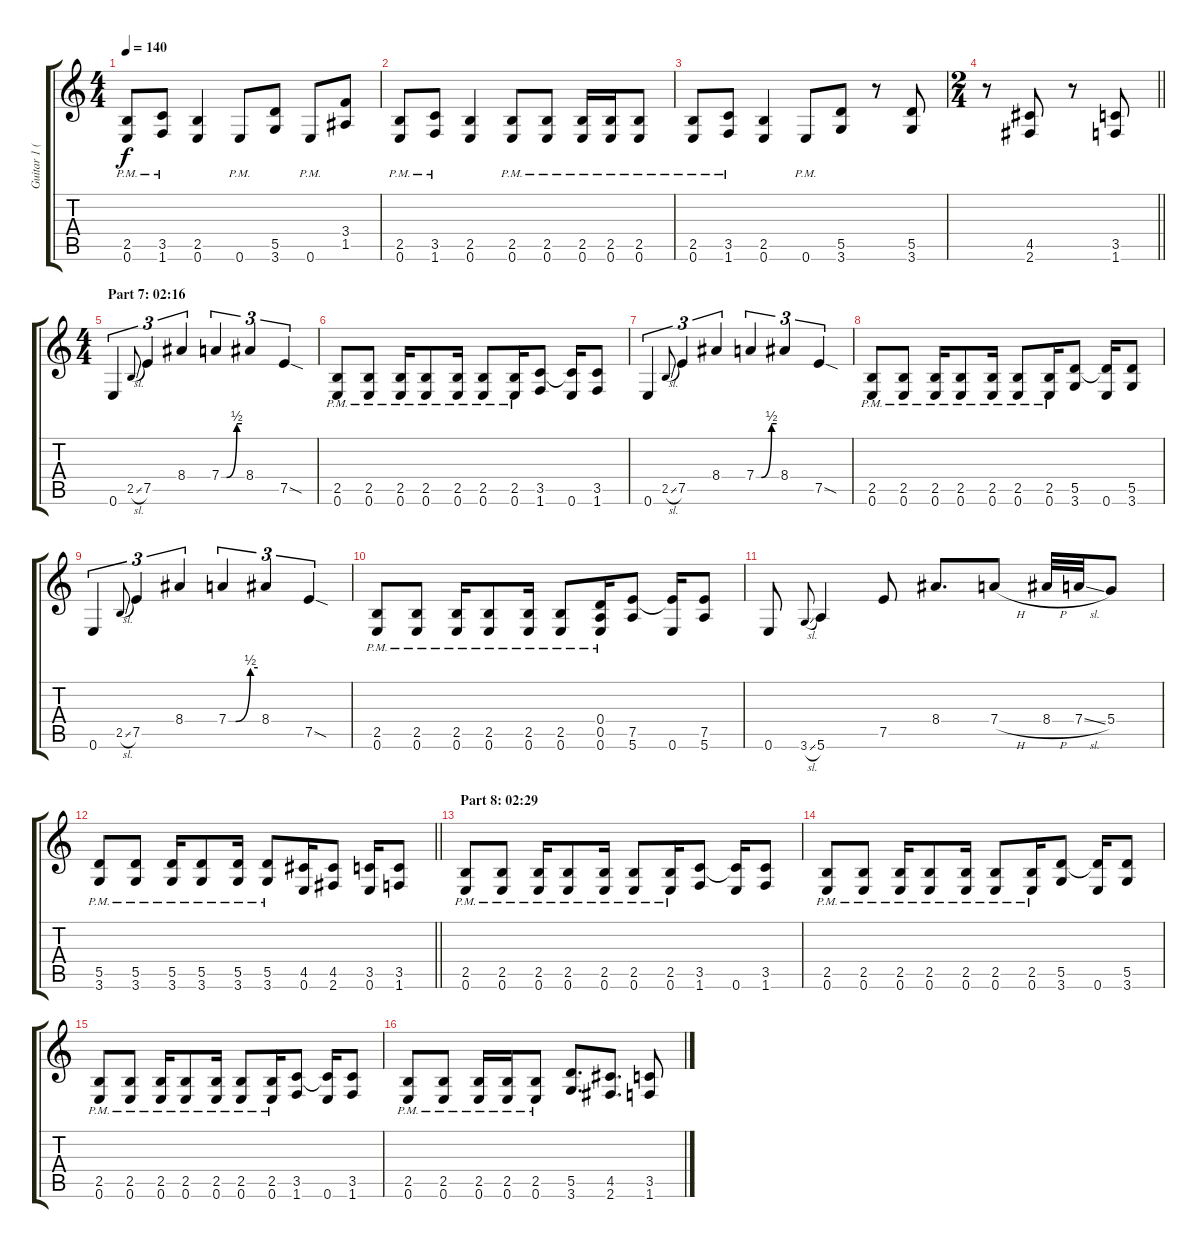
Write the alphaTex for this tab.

\track ("Guitar 1 (Distortion)" "Guitar 1 (") {instrument distortionguitar}
\staff {score tabs}
\tuning (E4 B3 G3 D3 A2 E2) {hide}
\ts (4 4)
\tempo 140
\clef g2
\ks c
(2.5{pm} 0.6{pm}).8{dy f} (3.5{pm} 1.6{pm}).8 (2.5 0.6).4 0.6{pm}.8 (5.5 3.6).8 0.6{pm}.8 (3.4 1.5).8 |
(2.5{pm} 0.6{pm}).8 (3.5{pm} 1.6{pm}).8 (2.5 0.6).4 (2.5{pm} 0.6{pm}).8 (2.5{pm} 0.6{pm}).8 (2.5{pm} 0.6{pm}).16 (2.5{pm} 0.6{pm}).16 (2.5{pm} 0.6{pm}).8 |
(2.5{pm} 0.6{pm}).8 (3.5{pm} 1.6{pm}).8 (2.5 0.6).4 0.6{pm}.8 (5.5 3.6).8 r.8 (5.5 3.6).8 |
\ts (2 4)
\barLineRight lightlight
r.8 (4.5 2.6).8 r.8 (3.5 1.6).8 |
\ts (4 4)
\section ("" "Part 7: 02:16")
0.6.4{tu (3 2)} 2.5{sl}.8{gr onbeat} 7.5.4{tu (3 2)} 8.4.4{tu (3 2)} 7.4{be (custom 0 0 15 0 45 2 60 2)}.4{tu (3 2)} 8.4.4{tu (3 2)} 7.5{sod}.4{tu (3 2)} |
(2.5{pm} 0.6{pm}).8 (2.5{pm} 0.6{pm}).8 (2.5{pm} 0.6{pm}).16 (2.5{pm} 0.6{pm}).8 (2.5{pm} 0.6{pm}).16 (2.5{pm} 0.6{pm}).8 (2.5{pm} 0.6{pm}).16 (3.5 1.6).8 (3.5{t} 0.6).16 (3.5 1.6).8 |
0.6.4{tu (3 2)} 2.5{sl}.8{gr onbeat} 7.5.4{tu (3 2)} 8.4.4{tu (3 2)} 7.4{be (custom 0 0 15 0 45 2 60 2)}.4{tu (3 2)} 8.4.4{tu (3 2)} 7.5{sod}.4{tu (3 2)} |
(2.5{pm} 0.6{pm}).8 (2.5{pm} 0.6{pm}).8 (2.5{pm} 0.6{pm}).16 (2.5{pm} 0.6{pm}).8 (2.5{pm} 0.6{pm}).16 (2.5{pm} 0.6{pm}).8 (2.5{pm} 0.6{pm}).16 (5.5 3.6).8 (5.5{t} 0.6).16 (5.5 3.6).8 |
0.6.4{tu (3 2)} 2.5{sl}.8{gr onbeat} 7.5.4{tu (3 2)} 8.4.4{tu (3 2)} 7.4{be (custom 0 0 15 0 45 2 60 2)}.4{tu (3 2)} 8.4.4{tu (3 2)} 7.5{sod}.4{tu (3 2)} |
(2.5{pm} 0.6{pm}).8 (2.5{pm} 0.6{pm}).8 (2.5{pm} 0.6{pm}).16 (2.5{pm} 0.6{pm}).8 (2.5{pm} 0.6{pm}).16 (2.5{pm} 0.6{pm}).8 (0.4 0.5{pm} 0.6{pm}).16 (7.5 5.6).8 (7.5{t} 0.6).16 (7.5 5.6).8 |
0.6.8 3.6{sl}.8{gr onbeat} 5.6.4 7.5.8 8.4.8{d} 7.4{h}.8 8.4{h}.32 7.4{sl}.32 5.4.8 |
\barLineRight lightlight
(5.5{pm} 3.6{pm}).8 (5.5{pm} 3.6{pm}).8 (5.5{pm} 3.6{pm}).16 (5.5{pm} 3.6{pm}).8 (5.5{pm} 3.6{pm}).16 (5.5{pm} 3.6{pm}).8 (4.5 0.6).16 (4.5 2.6).8 (3.5 0.6).16 (3.5 1.6).8 |
\section ("" "Part 8: 02:29")
(2.5{pm} 0.6{pm}).8 (2.5{pm} 0.6{pm}).8 (2.5{pm} 0.6{pm}).16 (2.5{pm} 0.6{pm}).8 (2.5{pm} 0.6{pm}).16 (2.5{pm} 0.6{pm}).8 (2.5{pm} 0.6{pm}).16 (3.5 1.6).8 (3.5{t} 0.6).16 (3.5 1.6).8 |
(2.5{pm} 0.6{pm}).8 (2.5{pm} 0.6{pm}).8 (2.5{pm} 0.6{pm}).16 (2.5{pm} 0.6{pm}).8 (2.5{pm} 0.6{pm}).16 (2.5{pm} 0.6{pm}).8 (2.5{pm} 0.6{pm}).16 (5.5 3.6).8 (5.5{t} 0.6).16 (5.5 3.6).8 |
(2.5{pm} 0.6{pm}).8 (2.5{pm} 0.6{pm}).8 (2.5{pm} 0.6{pm}).16 (2.5{pm} 0.6{pm}).8 (2.5{pm} 0.6{pm}).16 (2.5{pm} 0.6{pm}).8 (2.5{pm} 0.6{pm}).16 (3.5 1.6).8 (3.5{t} 0.6).16 (3.5 1.6).8 |
(2.5{pm} 0.6{pm}).8 (2.5{pm} 0.6{pm}).8 (2.5{pm} 0.6{pm}).16 (2.5{pm} 0.6{pm}).16 (2.5{pm} 0.6{pm}).8 (5.5 3.6).8{d} (4.5 2.6).8{d} (3.5 1.6).8
